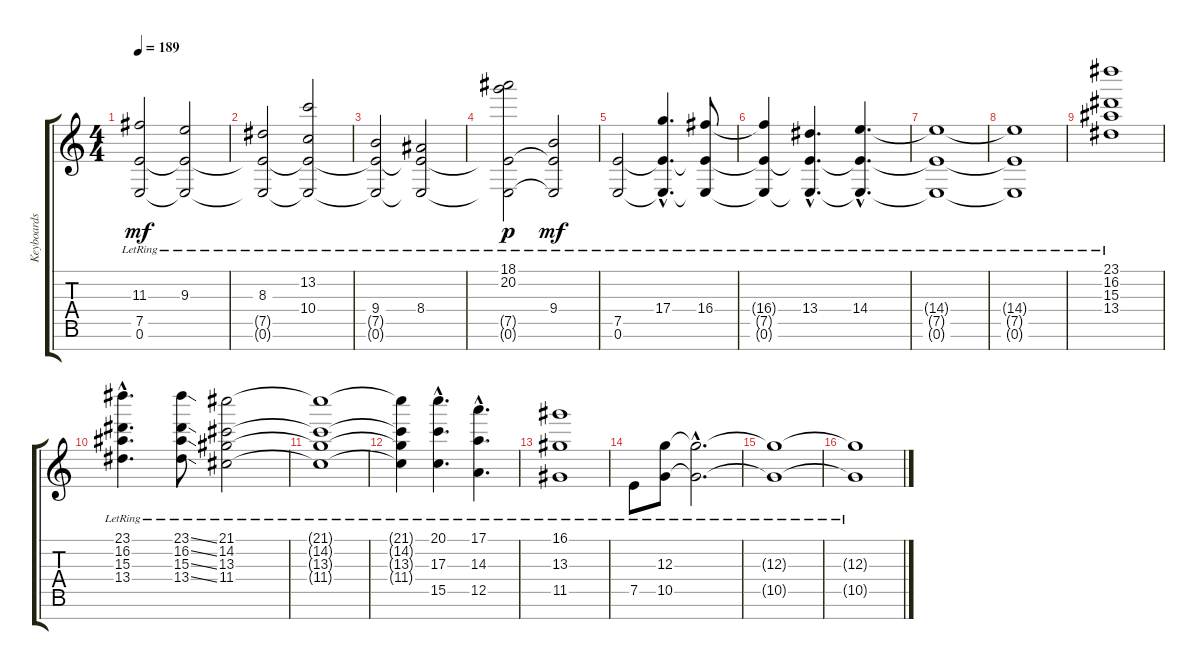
\track ("Keyboards" "Keyboards") {instrument electricguitarclean}
\staff {score tabs}
\tuning (E4 B3 G3 D3 A2 E2 B1) {hide}
\ts (4 4)
\tempo 189
\clef g2
\ks c
(11.3{lr} 7.5{lr t} 0.6{lr t}).2{dy mf} (9.3{lr} 7.5{lr t} 0.6{lr t}).2 |
(8.3{lr} 7.5{lr t} 0.6{lr t}).2 (13.2{lr} 10.4{lr} 7.5{lr t} 0.6{lr t}).2 |
(9.4{lr} 7.5{lr t} 0.6{lr t}).2 (8.4{lr} 7.5{lr t} 0.6{lr t}).2 |
(18.1 20.2 7.5{lr t} 0.6{lr t}).2{dy p} (9.4{lr} 7.5{lr t} 0.6{lr t}).2{dy mf} |
(7.5{lr} 0.6{lr}).2 (17.4{hac lr} 7.5{hac lr t} 0.6{hac lr t}).4{d} (16.4{lr} 7.5{lr t} 0.6{lr t}).8 |
(16.4{lr t} 7.5{lr t} 0.6{lr t}).4 (13.4{hac lr} 7.5{hac lr t} 0.6{hac lr t}).4{d} (14.4{hac lr} 7.5{hac lr t} 0.6{hac lr t}).4{d} |
(14.4{lr t} 7.5{lr t} 0.6{lr t}).1 |
(14.4{lr t} 7.5{lr t} 0.6{lr t}).1{volume 8} |
(23.1{lr} 16.2{lr} 15.3{lr} 13.4{lr}).1 |
(23.1{hac lr} 16.2{hac lr} 15.3{hac lr} 13.4{hac lr}).4{d} (23.1{ss lr} 16.2{ss lr} 15.3{ss lr} 13.4{ss lr}).8 (21.1{lr} 14.2{lr} 13.3{lr} 11.4{lr}).2 |
(21.1{lr t} 14.2{lr t} 13.3{lr t} 11.4{lr t}).1 |
(21.1{lr t} 14.2{lr t} 13.3{lr t} 11.4{lr t}).4 (20.1{hac lr} 17.3{hac lr} 15.5{hac lr}).4{d} (17.1{hac lr} 14.3{hac lr} 12.5{hac lr}).4{d} |
(16.1{lr} 13.3{lr} 11.5{lr}).1 |
7.5{lr}.8 (12.3{lr} 10.5{lr}).8 (12.3{hac lr t} 10.5{hac lr t}).2{d} |
(12.3{lr t} 10.5{lr t}).1 |
(12.3{lr t} 10.5{lr t}).1
